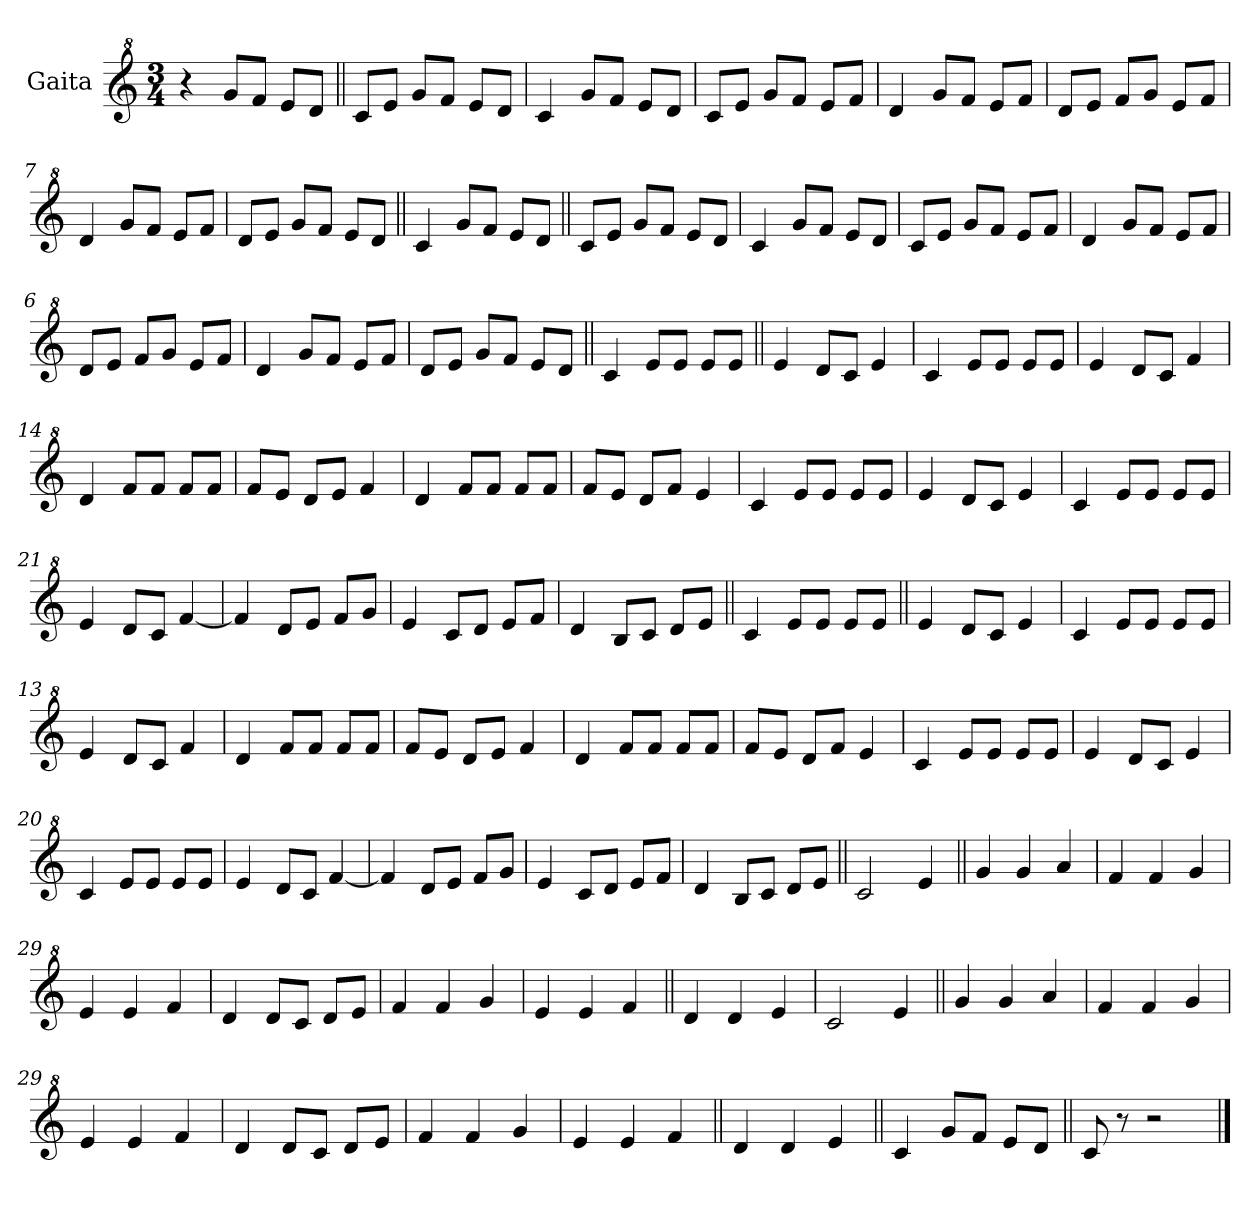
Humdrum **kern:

**kern
*part1
*staff1
*I"Gaita
*clefG^2
*k[]
*M3/4
*MM200
=1
4r
8gg/L
8ff/J
8ee/L
8dd/J
=2||
8cc/L
8ee/J
8gg/L
8ff/J
8ee/L
8dd/J
=3
4cc/
8gg/L
8ff/J
8ee/L
8dd/J
=4
8cc/L
8ee/J
8gg/L
8ff/J
8ee/L
8ff/J
=5
4dd/
8gg/L
8ff/J
8ee/L
8ff/J
=6
8dd/L
8ee/J
8ff/L
8gg/J
8ee/L
8ff/J
=7
4dd/
8gg/L
8ff/J
8ee/L
8ff/J
!!LO:LB:g=z
=8
8dd/L
8ee/J
8gg/L
8ff/J
8ee/L
8dd/J
=9||
4cc/
8gg/L
8ff/J
8ee/L
8dd/J
=2||
8cc/L
8ee/J
8gg/L
8ff/J
8ee/L
8dd/J
=3
4cc/
8gg/L
8ff/J
8ee/L
8dd/J
=4
8cc/L
8ee/J
8gg/L
8ff/J
8ee/L
8ff/J
=5
4dd/
8gg/L
8ff/J
8ee/L
8ff/J
=6
8dd/L
8ee/J
8ff/L
8gg/J
8ee/L
8ff/J
=7
4dd/
8gg/L
8ff/J
8ee/L
8ff/J
!!LO:LB:g=z
=8
8dd/L
8ee/J
8gg/L
8ff/J
8ee/L
8dd/J
=10||
4cc/
8ee/L
8ee/J
8ee/L
8ee/J
=11||
4ee/
8dd/L
8cc/J
4ee/
=12
4cc/
8ee/L
8ee/J
8ee/L
8ee/J
=13
4ee/
8dd/L
8cc/J
4ff/
=14
4dd/
8ff/L
8ff/J
8ff/L
8ff/J
=15
8ff/L
8ee/J
8dd/L
8ee/J
4ff/
!!LO:LB:g=z
=16
4dd/
8ff/L
8ff/J
8ff/L
8ff/J
=17
8ff/L
8ee/J
8dd/L
8ff/J
4ee/
=18
4cc/
8ee/L
8ee/J
8ee/L
8ee/J
=19
4ee/
8dd/L
8cc/J
4ee/
=20
4cc/
8ee/L
8ee/J
8ee/L
8ee/J
=21
4ee/
8dd/L
8cc/J
[4ff/
=22
4ff/]
8dd/L
8ee/J
8ff/L
8gg/J
=23
4ee/
8cc/L
8dd/J
8ee/L
8ff/J
=24
4dd/
8b/L
8cc/J
8dd/L
8ee/J
!!LO:LB:g=z
=25||
4cc/
8ee/L
8ee/J
8ee/L
8ee/J
=11||
4ee/
8dd/L
8cc/J
4ee/
=12
4cc/
8ee/L
8ee/J
8ee/L
8ee/J
=13
4ee/
8dd/L
8cc/J
4ff/
=14
4dd/
8ff/L
8ff/J
8ff/L
8ff/J
=15
8ff/L
8ee/J
8dd/L
8ee/J
4ff/
!!LO:LB:g=z
=16
4dd/
8ff/L
8ff/J
8ff/L
8ff/J
=17
8ff/L
8ee/J
8dd/L
8ff/J
4ee/
=18
4cc/
8ee/L
8ee/J
8ee/L
8ee/J
=19
4ee/
8dd/L
8cc/J
4ee/
=20
4cc/
8ee/L
8ee/J
8ee/L
8ee/J
=21
4ee/
8dd/L
8cc/J
[4ff/
=22
4ff/]
8dd/L
8ee/J
8ff/L
8gg/J
=23
4ee/
8cc/L
8dd/J
8ee/L
8ff/J
=24
4dd/
8b/L
8cc/J
8dd/L
8ee/J
=26||
2cc/
4ee/
=27||
4gg/
4gg/
4aa/
=28
4ff/
4ff/
4gg/
=29
4ee/
4ee/
4ff/
=30
4dd/
8dd/L
8cc/J
8dd/L
8ee/J
=31
4ff/
4ff/
4gg/
=32
4ee/
4ee/
4ff/
=33||
4dd/
4dd/
4ee/
=34
2cc/
4ee/
=27||
4gg/
4gg/
4aa/
=28
4ff/
4ff/
4gg/
=29
4ee/
4ee/
4ff/
=30
4dd/
8dd/L
8cc/J
8dd/L
8ee/J
=31
4ff/
4ff/
4gg/
=32
4ee/
4ee/
4ff/
=35||
4dd/
4dd/
4ee/
!!LO:LB:g=z
=36||
4cc/
8gg/L
8ff/J
8ee/L
8dd/J
=37||
8cc/
8r
2r
==
*-
